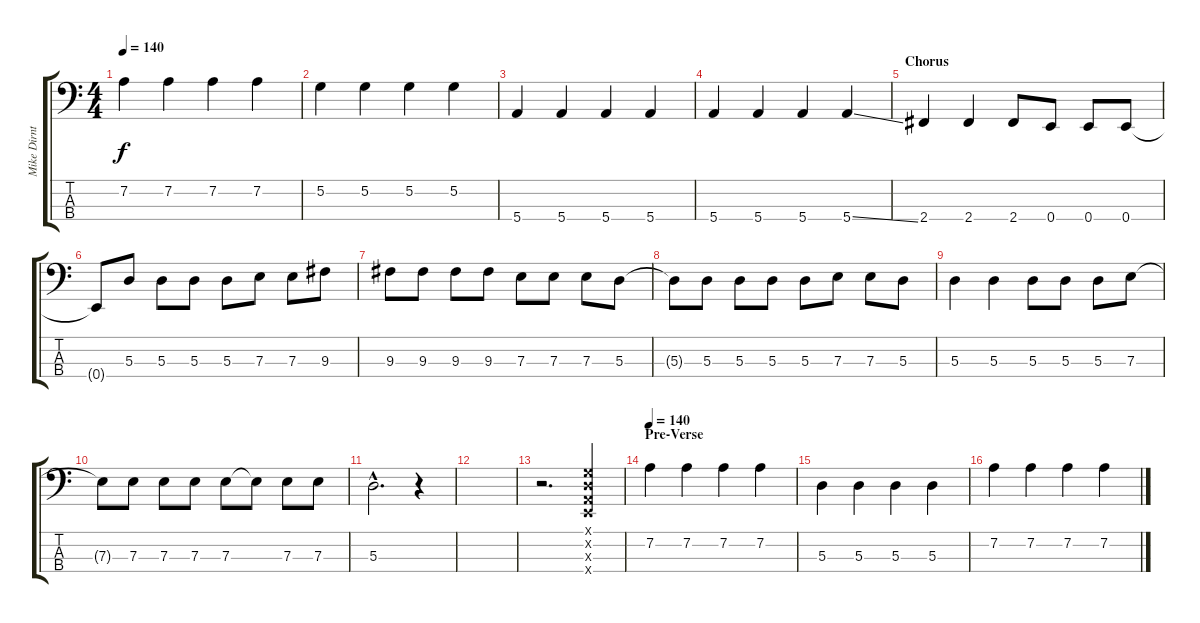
\track ("Mike Dirnt (Bass)" "Mike Dirnt") {instrument electricbasspick}
\staff {score tabs}
\tuning (G2 D2 A1 E1) {hide}
\ts (4 4)
\tempo 140
\clef f4
\ks c
7.2.4{dy f} 7.2.4 7.2.4 7.2.4 |
5.2.4 5.2.4 5.2.4 5.2.4 |
5.4.4 5.4.4 5.4.4 5.4.4 |
5.4.4 5.4.4 5.4.4 5.4{ss}.4 |
\section ("" "Chorus")
2.4.4 2.4.4 2.4.8 0.4.8 0.4.8 0.4.8 |
0.4{t}.8 5.3.8 5.3.8 5.3.8 5.3.8 7.3.8 7.3.8 9.3.8 |
9.3.8 9.3.8 9.3.8 9.3.8 7.3.8 7.3.8 7.3.8 5.3.8 |
5.3{t}.8 5.3.8 5.3.8 5.3.8 5.3.8 7.3.8 7.3.8 5.3.8 |
5.3.4 5.3.4 5.3.8 5.3.8 5.3.8 7.3.8 |
7.3{t}.8 7.3.8 7.3.8 7.3.8 7.3.8 7.3{t}.8 7.3.8 7.3.8 |
5.3{hac}.2{d} r.4 |
|
r.2{d} (0.1{x} 0.2{x} 0.3{x} 0.4{x}).4 |
\section ("" "Pre-Verse")
\tempo 140
7.2.4 7.2.4 7.2.4 7.2.4 |
5.3.4 5.3.4 5.3.4 5.3.4 |
7.2.4 7.2.4 7.2.4 7.2.4
